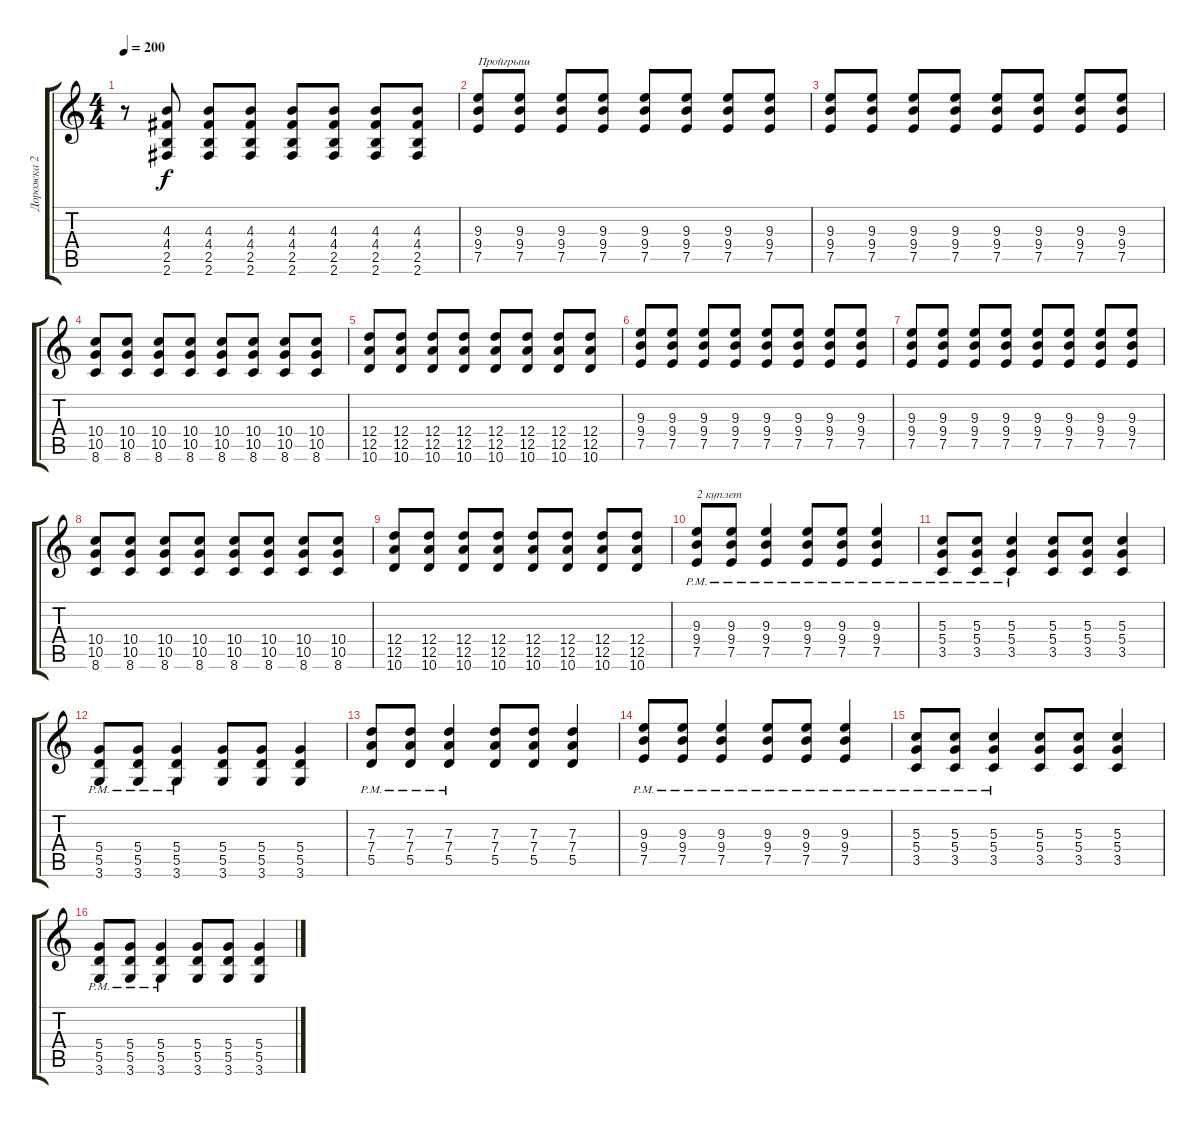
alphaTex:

\track ("Дорожка 2" "Дорожка 2") {instrument distortionguitar}
\staff {score tabs}
\tuning (E4 B3 G3 D3 A2 E2) {hide}
\ts (4 4)
\tempo 200
\clef g2
\ks c
r.8{dy f} (4.3 4.4 2.5 2.6).8 (4.3 4.4 2.5 2.6).8 (4.3 4.4 2.5 2.6).8 (4.3 4.4 2.5 2.6).8 (4.3 4.4 2.5 2.6).8 (4.3 4.4 2.5 2.6).8 (4.3 4.4 2.5 2.6).8 |
(9.3 9.4 7.5).8{txt "Пройгрыш"} (9.3 9.4 7.5).8 (9.3 9.4 7.5).8 (9.3 9.4 7.5).8 (9.3 9.4 7.5).8 (9.3 9.4 7.5).8 (9.3 9.4 7.5).8 (9.3 9.4 7.5).8 |
(9.3 9.4 7.5).8 (9.3 9.4 7.5).8 (9.3 9.4 7.5).8 (9.3 9.4 7.5).8 (9.3 9.4 7.5).8 (9.3 9.4 7.5).8 (9.3 9.4 7.5).8 (9.3 9.4 7.5).8 |
(10.4 10.5 8.6).8 (10.4 10.5 8.6).8 (10.4 10.5 8.6).8 (10.4 10.5 8.6).8 (10.4 10.5 8.6).8 (10.4 10.5 8.6).8 (10.4 10.5 8.6).8 (10.4 10.5 8.6).8 |
(12.4 12.5 10.6).8 (12.4 12.5 10.6).8 (12.4 12.5 10.6).8 (12.4 12.5 10.6).8 (12.4 12.5 10.6).8 (12.4 12.5 10.6).8 (12.4 12.5 10.6).8 (12.4 12.5 10.6).8 |
(9.3 9.4 7.5).8 (9.3 9.4 7.5).8 (9.3 9.4 7.5).8 (9.3 9.4 7.5).8 (9.3 9.4 7.5).8 (9.3 9.4 7.5).8 (9.3 9.4 7.5).8 (9.3 9.4 7.5).8 |
(9.3 9.4 7.5).8 (9.3 9.4 7.5).8 (9.3 9.4 7.5).8 (9.3 9.4 7.5).8 (9.3 9.4 7.5).8 (9.3 9.4 7.5).8 (9.3 9.4 7.5).8 (9.3 9.4 7.5).8 |
(10.4 10.5 8.6).8 (10.4 10.5 8.6).8 (10.4 10.5 8.6).8 (10.4 10.5 8.6).8 (10.4 10.5 8.6).8 (10.4 10.5 8.6).8 (10.4 10.5 8.6).8 (10.4 10.5 8.6).8 |
(12.4 12.5 10.6).8 (12.4 12.5 10.6).8 (12.4 12.5 10.6).8 (12.4 12.5 10.6).8 (12.4 12.5 10.6).8 (12.4 12.5 10.6).8 (12.4 12.5 10.6).8 (12.4 12.5 10.6).8 |
(9.3{pm} 9.4{pm} 7.5{pm}).8{txt "2 куплет"} (9.3{pm} 9.4{pm} 7.5{pm}).8 (9.3{pm} 9.4{pm} 7.5{pm}).4 (9.3{pm} 9.4{pm} 7.5{pm}).8 (9.3{pm} 9.4{pm} 7.5{pm}).8 (9.3{pm} 9.4{pm} 7.5{pm}).4 |
(5.3{pm} 5.4{pm} 3.5{pm}).8 (5.3{pm} 5.4{pm} 3.5{pm}).8 (5.3{pm} 5.4{pm} 3.5{pm}).4 (5.3 5.4 3.5).8 (5.3 5.4 3.5).8 (5.3 5.4 3.5).4 |
(5.4{pm} 5.5{pm} 3.6{pm}).8 (5.4{pm} 5.5{pm} 3.6{pm}).8 (5.4{pm} 5.5{pm} 3.6{pm}).4 (5.4 5.5 3.6).8 (5.4 5.5 3.6).8 (5.4 5.5 3.6).4 |
(7.3{pm} 7.4{pm} 5.5{pm}).8 (7.3{pm} 7.4{pm} 5.5{pm}).8 (7.3{pm} 7.4{pm} 5.5{pm}).4 (7.3 7.4 5.5).8 (7.3 7.4 5.5).8 (7.3 7.4 5.5).4 |
(9.3{pm} 9.4{pm} 7.5{pm}).8 (9.3{pm} 9.4{pm} 7.5{pm}).8 (9.3{pm} 9.4{pm} 7.5{pm}).4 (9.3{pm} 9.4{pm} 7.5{pm}).8 (9.3{pm} 9.4{pm} 7.5{pm}).8 (9.3{pm} 9.4{pm} 7.5{pm}).4 |
(5.3{pm} 5.4{pm} 3.5{pm}).8 (5.3{pm} 5.4{pm} 3.5{pm}).8 (5.3{pm} 5.4{pm} 3.5{pm}).4 (5.3 5.4 3.5).8 (5.3 5.4 3.5).8 (5.3 5.4 3.5).4 |
(5.4{pm} 5.5{pm} 3.6{pm}).8 (5.4{pm} 5.5{pm} 3.6{pm}).8 (5.4{pm} 5.5{pm} 3.6{pm}).4 (5.4 5.5 3.6).8 (5.4 5.5 3.6).8 (5.4 5.5 3.6).4
